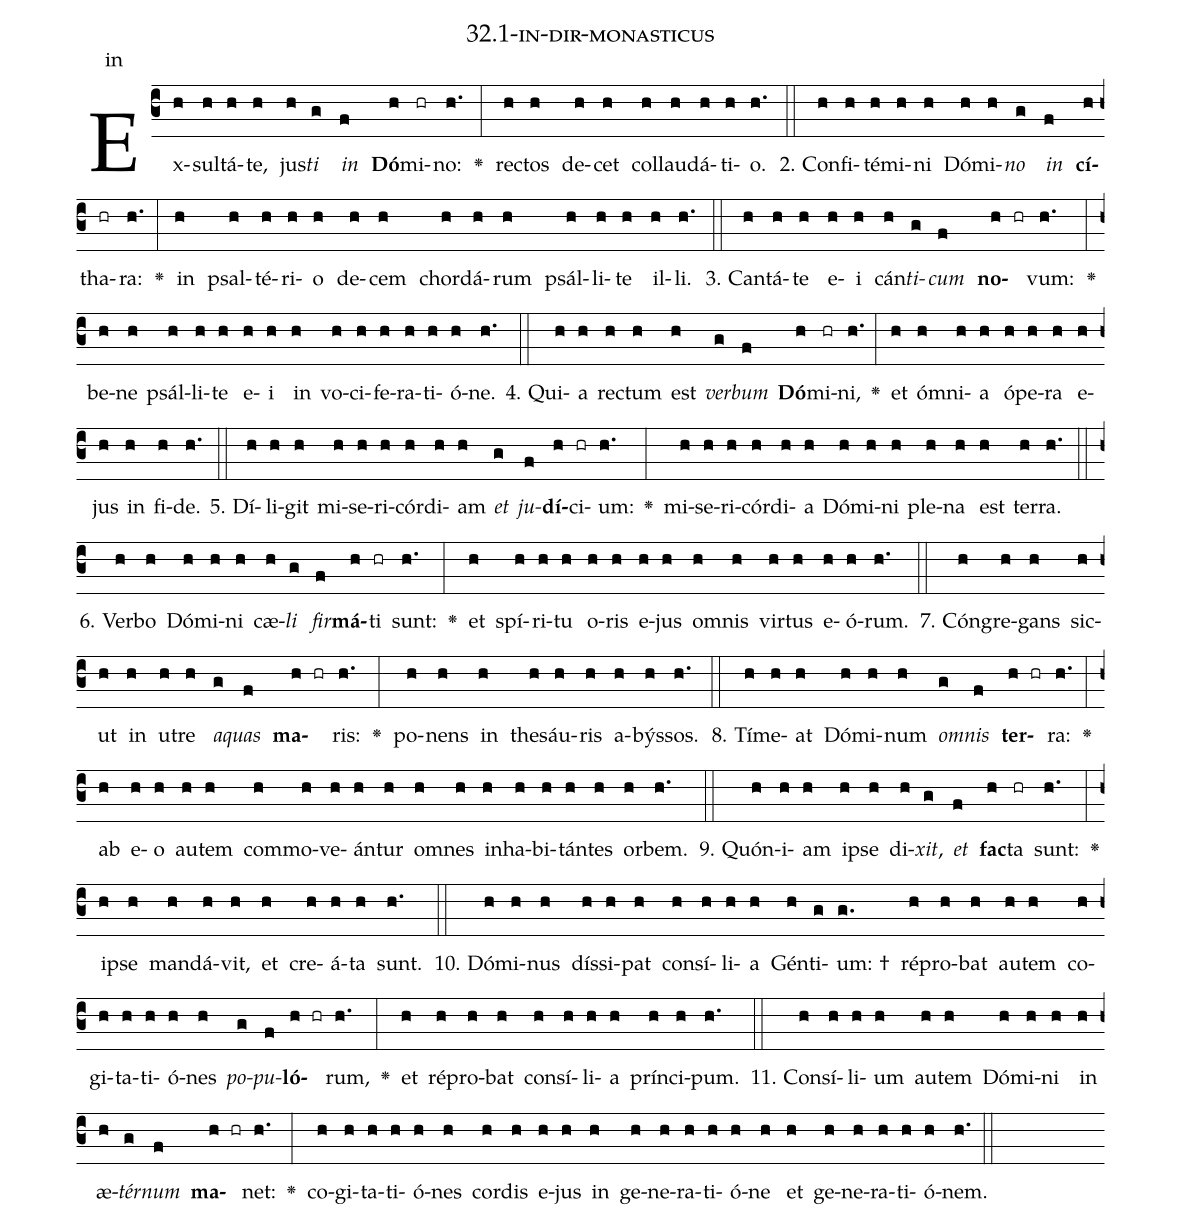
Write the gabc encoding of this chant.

name: 32.1-in-dir-monasticus;
annotation: in;
%%
(c3)Ex(h)sul(h)tá(h)te,(h) jus(h)<i>ti</i>(g) <i>in</i>(f) <b>Dó</b>(h)mi(hr)no:(h.) <v>\greheightstar</v>(:) rec(h)tos(h) de(h)cet(h) col(h)lau(h)dá(h)ti(h)o.(h.) (::)
2. Con(h)fi(h)té(h)mi(h)ni(h) Dó(h)mi(h)<i>no</i>(g) <i>in</i>(f) <b>cí</b>(h)tha(hr)ra:(h.) <v>\greheightstar</v>(:) in(h) psal(h)té(h)ri(h)o(h) de(h)cem(h) chor(h)dá(h)rum(h) psál(h)li(h)te(h) il(h)li.(h.) (::)
3. Can(h)tá(h)te(h) e(h)i(h) cán(h)<i>ti</i>(g)<i>cum</i>(f) <b>no</b>(h hr)vum:(h.) <v>\greheightstar</v>(:) be(h)ne(h) psál(h)li(h)te(h) e(h)i(h) in(h) vo(h)ci(h)fe(h)ra(h)ti(h)ó(h)ne.(h.) (::)
4. Qui(h)a(h) rec(h)tum(h) est(h) <i>ver</i>(g)<i>bum</i>(f) <b>Dó</b>(h)mi(hr)ni,(h.) <v>\greheightstar</v>(:) et(h) óm(h)ni(h)a(h) ó(h)pe(h)ra(h) e(h)jus(h) in(h) fi(h)de.(h.) (::)
5. Dí(h)li(h)git(h) mi(h)se(h)ri(h)cór(h)di(h)am(h) <i>et</i>(g) <i>ju</i>(f)<b>dí</b>(h)ci(hr)um:(h.) <v>\greheightstar</v>(:) mi(h)se(h)ri(h)cór(h)di(h)a(h) Dó(h)mi(h)ni(h) ple(h)na(h) est(h) ter(h)ra.(h.) (::)
6. Ver(h)bo(h) Dó(h)mi(h)ni(h) cæ(h)<i>li</i>(g) <i>fir</i>(f)<b>má</b>(h)ti(hr) sunt:(h.) <v>\greheightstar</v>(:) et(h) spí(h)ri(h)tu(h) o(h)ris(h) e(h)jus(h) om(h)nis(h) vir(h)tus(h) e(h)ó(h)rum.(h.) (::)
7. Cón(h)gre(h)gans(h) sic(h)ut(h) in(h) u(h)tre(h) <i>a</i>(g)<i>quas</i>(f) <b>ma</b>(h hr)ris:(h.) <v>\greheightstar</v>(:) po(h)nens(h) in(h) the(h)sáu(h)ris(h) a(h)býs(h)sos.(h.) (::)
8. Tí(h)me(h)at(h) Dó(h)mi(h)num(h) <i>om</i>(g)<i>nis</i>(f) <b>ter</b>(h hr)ra:(h.) <v>\greheightstar</v>(:) ab(h) e(h)o(h) au(h)tem(h) com(h)mo(h)ve(h)án(h)tur(h) om(h)nes(h) in(h)ha(h)bi(h)tán(h)tes(h) or(h)bem.(h.) (::)
9. Quón(h)i(h)am(h) ip(h)se(h) di(h)<i>xit</i>,(g) <i>et</i>(f) <b>fac</b>(h)ta(hr) sunt:(h.) <v>\greheightstar</v>(:) ip(h)se(h) man(h)dá(h)vit,(h) et(h) cre(h)á(h)ta(h) sunt.(h.) (::)
10. Dó(h)mi(h)nus(h) dís(h)si(h)pat(h) con(h)sí(h)li(h)a(h) Gén(h)ti(g)um: †(g.) ré(h)pro(h)bat(h) au(h)tem(h) co(h)gi(h)ta(h)ti(h)ó(h)nes(h) <i>po</i>(g)<i>pu</i>(f)<b>ló</b>(h hr)rum,(h.) <v>\greheightstar</v>(:) et(h) ré(h)pro(h)bat(h) con(h)sí(h)li(h)a(h) prín(h)ci(h)pum.(h.) (::)
11. Con(h)sí(h)li(h)um(h) au(h)tem(h) Dó(h)mi(h)ni(h) in(h) æ(h)<i>tér</i>(g)<i>num</i>(f) <b>ma</b>(h hr)net:(h.) <v>\greheightstar</v>(:) co(h)gi(h)ta(h)ti(h)ó(h)nes(h) cor(h)dis(h) e(h)jus(h) in(h) ge(h)ne(h)ra(h)ti(h)ó(h)ne(h) et(h) ge(h)ne(h)ra(h)ti(h)ó(h)nem.(h.) (::)
